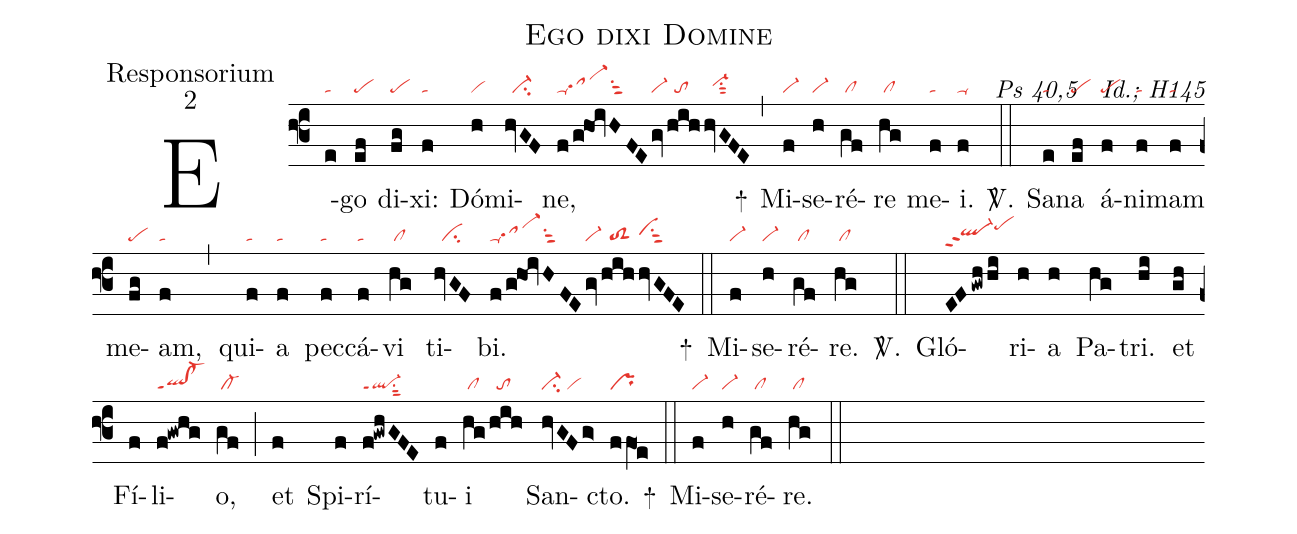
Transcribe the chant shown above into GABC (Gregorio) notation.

name:Ego dixi Domine;
office-part:Responsorium;
mode:2;
commentary:Ps 40,5 ꝟ Id.; H145;
nabc-lines:1;
%%
(f3)
E(e|ta)go(ef|pe) di(fg|pe)xi:(f|ta) Dó(h|vi)mi(hvGF|//ci-)ne,(f/ghOiHFE|ta-sa-hhsu1sut2|/gv|vi-|hih|//to|hvGFE|//vi-hhsu1sut2) +(,)
Mi(f|vi-)se(h|vi-)ré(gf|/cl)re(hg|/cl) me(f|ta)i.(f|ta-) <sp>V/</sp>.(::)
Sa(e|ta)na(ef|pe) á(f|pe)ni(f|ta)mam(f|ta) me(fg|pe)am,(f|ta) (,)
qui(f|ta)a(f|ta) pec(f|ta)cá(f|ta)vi(hg|/cl) ti(hvGF|//ci)bi.(f/ghOiHFE|ta-sa-hhsu1sut2|/gv|vi-|hih|//toS2|hvGFE|vihhsu1sut2) +(::)
Mi(f|vi-)se(h|vi-)ré(gf|/cl)re.(hg|/cl) <sp>V/</sp>.(::)
Gló(EFgwhhi|ql-hhppt2pehj)ri(h)a(h) Pa(hg)tri.(hi) et(gh) Fí(f)li(f!gwhg|ql!cl-ppt1)o,(gf|/cl-) (;)
et(f) Spi(f)rí(f!gwhGFE|ql-ppt1su1sut2)tu(f)i(hg|/cl|/hih|//to) San(hvGFg>|ci-/vi)cto.(ffO1e|pr) +(::)
Mi(f|vi-)se(h|vi-)ré(gf|/cl)re.(hg|/cl) (::)
